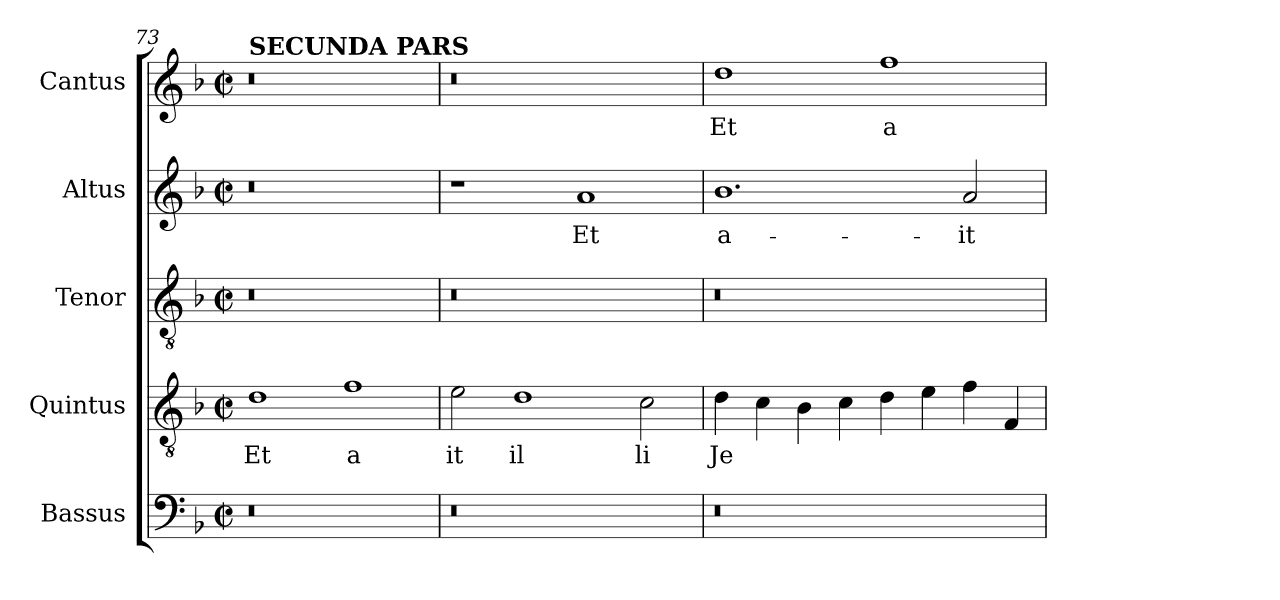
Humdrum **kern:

**kern	**kern	**text	**kern	**kern	**text	**kern	**text
*part5	*part4	*part4	*part3	*part2	*part2	*part1	*part1
*staff5	*staff4	*staff4	*staff3	*staff2	*staff2	*staff1	*staff1
*I"Bassus	*I"Quintus	*	*I"Tenor	*I"Altus	*	*I"Cantus	*
!!LO:LB:g=z
*clefF4	*clefGv2	*	*clefGv2	*clefG2	*	*clefG2	*
*k[b-]	*k[b-]	*	*k[b-]	*k[b-]	*	*k[b-]	*
*F:	*F:	*	*F:	*F:	*	*F:	*
*M2/2	*M2/2	*	*M2/2	*M2/2	*	*M2/2	*
*met(c|)	*met(c|)	*	*met(c|)	*met(c|)	*	*met(c|)	*
=73	=73	=73	=73	=73	=73	=73	=73
!	!	!	!	!	!	!LO:TX:a:B:t=SECUNDA PARS	!
!	!	!LO:LY:b:cj	!	!	!	!	!
0r	1d	Et	0r	0r	.	0r	.
!	!	!LO:LY:b:cj	!	!	!	!	!
.	1f	a	.	.	.	.	.
=74	=74	=74	=74	=74	=74	=74	=74
!	!	!LO:LY:b:cj	!	!	!	!	!
0r	2e\	it	0r	1r	.	0r	.
!	!	!LO:LY:b:cj	!	!	!	!	!
.	1d	il	.	.	.	.	.
!	!	!	!	!	!LO:LY:b:cj	!	!
.	.	.	.	1a	Et	.	.
!	!	!LO:LY:b:cj	!	!	!	!	!
.	2c\	li	.	.	.	.	.
=75	=75	=75	=75	=75	=75	=75	=75
!	!	!LO:LY:b:cj	!	!	!LO:LY:b:cj	!	!LO:LY:b:cj
0r	4d\	Je	0r	1.b-	a-	1dd	Et
!	!	!LO:LY:b:cj	!	!	!	!	!
.	4c\	.	.	.	.	.	.
!	!	!LO:LY:b:cj	!	!	!	!	!
.	4B-\	.	.	.	.	.	.
!	!	!LO:LY:b:cj	!	!	!	!	!
.	4c\	.	.	.	.	.	.
!	!	!LO:LY:b:cj	!	!	!	!	!LO:LY:b:cj
.	4d\	.	.	.	.	1ff	a
!	!	!LO:LY:b:cj	!	!	!	!	!
.	4e\	.	.	.	.	.	.
!	!	!LO:LY:b:cj	!	!	!LO:LY:b:cj	!	!
.	4f\	.	.	2a/	-it	.	.
!	!	!LO:LY:b:cj	!	!	!	!	!
.	4F/	.	.	.	.	.	.
=	=	=	=	=	=	=	=
*-	*-	*-	*-	*-	*-	*-	*-
